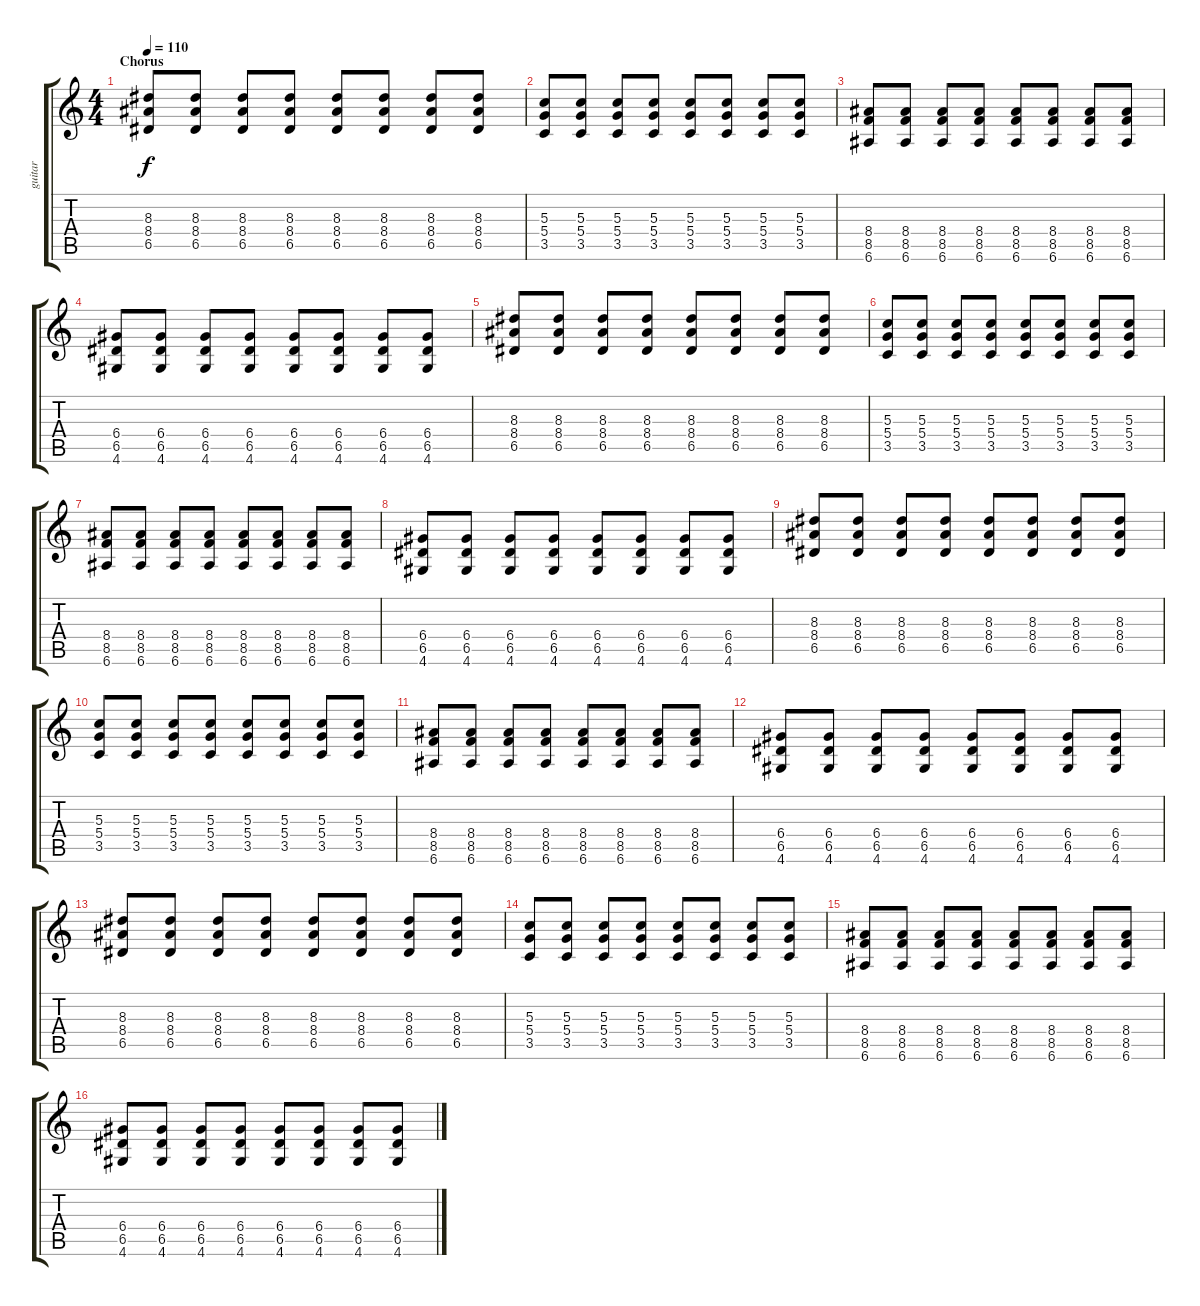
\track ("guitar" "guitar") {instrument electricguitarclean}
\staff {score tabs}
\tuning (E4 B3 G3 D3 A2 E2) {hide}
\ts (4 4)
\section ("" "Chorus")
\tempo 110
\clef g2
\ks c
(8.3 8.4 6.5).8{dy f instrument distortionguitar} (8.3 8.4 6.5).8{instrument distortionguitar} (8.3 8.4 6.5).8{instrument distortionguitar} (8.3 8.4 6.5).8{instrument distortionguitar} (8.3 8.4 6.5).8{instrument distortionguitar} (8.3 8.4 6.5).8{instrument distortionguitar} (8.3 8.4 6.5).8{instrument distortionguitar} (8.3 8.4 6.5).8{instrument distortionguitar} |
(5.3 5.4 3.5).8{instrument distortionguitar} (5.3 5.4 3.5).8{instrument distortionguitar} (5.3 5.4 3.5).8{instrument distortionguitar} (5.3 5.4 3.5).8{instrument distortionguitar} (5.3 5.4 3.5).8{instrument distortionguitar} (5.3 5.4 3.5).8{instrument distortionguitar} (5.3 5.4 3.5).8{instrument distortionguitar} (5.3 5.4 3.5).8{instrument distortionguitar} |
(8.4 8.5 6.6).8{instrument distortionguitar} (8.4 8.5 6.6).8{instrument distortionguitar} (8.4 8.5 6.6).8{instrument distortionguitar} (8.4 8.5 6.6).8{instrument distortionguitar} (8.4 8.5 6.6).8{instrument distortionguitar} (8.4 8.5 6.6).8{instrument distortionguitar} (8.4 8.5 6.6).8{instrument distortionguitar} (8.4 8.5 6.6).8{instrument distortionguitar} |
(6.4 6.5 4.6).8{instrument distortionguitar} (6.4 6.5 4.6).8{instrument distortionguitar} (6.4 6.5 4.6).8{instrument distortionguitar} (6.4 6.5 4.6).8{instrument distortionguitar} (6.4 6.5 4.6).8{instrument distortionguitar} (6.4 6.5 4.6).8{instrument distortionguitar} (6.4 6.5 4.6).8{instrument distortionguitar} (6.4 6.5 4.6).8{instrument distortionguitar} |
(8.3 8.4 6.5).8{instrument distortionguitar} (8.3 8.4 6.5).8{instrument distortionguitar} (8.3 8.4 6.5).8{instrument distortionguitar} (8.3 8.4 6.5).8{instrument distortionguitar} (8.3 8.4 6.5).8{instrument distortionguitar} (8.3 8.4 6.5).8{instrument distortionguitar} (8.3 8.4 6.5).8{instrument distortionguitar} (8.3 8.4 6.5).8{instrument distortionguitar} |
(5.3 5.4 3.5).8{instrument distortionguitar} (5.3 5.4 3.5).8{instrument distortionguitar} (5.3 5.4 3.5).8{instrument distortionguitar} (5.3 5.4 3.5).8{instrument distortionguitar} (5.3 5.4 3.5).8{instrument distortionguitar} (5.3 5.4 3.5).8{instrument distortionguitar} (5.3 5.4 3.5).8{instrument distortionguitar} (5.3 5.4 3.5).8{instrument distortionguitar} |
(8.4 8.5 6.6).8{instrument distortionguitar} (8.4 8.5 6.6).8{instrument distortionguitar} (8.4 8.5 6.6).8{instrument distortionguitar} (8.4 8.5 6.6).8{instrument distortionguitar} (8.4 8.5 6.6).8{instrument distortionguitar} (8.4 8.5 6.6).8{instrument distortionguitar} (8.4 8.5 6.6).8{instrument distortionguitar} (8.4 8.5 6.6).8{instrument distortionguitar} |
(6.4 6.5 4.6).8{instrument distortionguitar} (6.4 6.5 4.6).8{instrument distortionguitar} (6.4 6.5 4.6).8{instrument distortionguitar} (6.4 6.5 4.6).8{instrument distortionguitar} (6.4 6.5 4.6).8{instrument distortionguitar} (6.4 6.5 4.6).8{instrument distortionguitar} (6.4 6.5 4.6).8{instrument distortionguitar} (6.4 6.5 4.6).8{instrument distortionguitar} |
(8.3 8.4 6.5).8{instrument distortionguitar} (8.3 8.4 6.5).8{instrument distortionguitar} (8.3 8.4 6.5).8{instrument distortionguitar} (8.3 8.4 6.5).8{instrument distortionguitar} (8.3 8.4 6.5).8{instrument distortionguitar} (8.3 8.4 6.5).8{instrument distortionguitar} (8.3 8.4 6.5).8{instrument distortionguitar} (8.3 8.4 6.5).8{instrument distortionguitar} |
(5.3 5.4 3.5).8{instrument distortionguitar} (5.3 5.4 3.5).8{instrument distortionguitar} (5.3 5.4 3.5).8{instrument distortionguitar} (5.3 5.4 3.5).8{instrument distortionguitar} (5.3 5.4 3.5).8{instrument distortionguitar} (5.3 5.4 3.5).8{instrument distortionguitar} (5.3 5.4 3.5).8{instrument distortionguitar} (5.3 5.4 3.5).8{instrument distortionguitar} |
(8.4 8.5 6.6).8{instrument distortionguitar} (8.4 8.5 6.6).8{instrument distortionguitar} (8.4 8.5 6.6).8{instrument distortionguitar} (8.4 8.5 6.6).8{instrument distortionguitar} (8.4 8.5 6.6).8{instrument distortionguitar} (8.4 8.5 6.6).8{instrument distortionguitar} (8.4 8.5 6.6).8{instrument distortionguitar} (8.4 8.5 6.6).8{instrument distortionguitar} |
(6.4 6.5 4.6).8{instrument distortionguitar} (6.4 6.5 4.6).8{instrument distortionguitar} (6.4 6.5 4.6).8{instrument distortionguitar} (6.4 6.5 4.6).8{instrument distortionguitar} (6.4 6.5 4.6).8{instrument distortionguitar} (6.4 6.5 4.6).8{instrument distortionguitar} (6.4 6.5 4.6).8{instrument distortionguitar} (6.4 6.5 4.6).8{instrument distortionguitar} |
(8.3 8.4 6.5).8{instrument distortionguitar} (8.3 8.4 6.5).8{instrument distortionguitar} (8.3 8.4 6.5).8{instrument distortionguitar} (8.3 8.4 6.5).8{instrument distortionguitar} (8.3 8.4 6.5).8{instrument distortionguitar} (8.3 8.4 6.5).8{instrument distortionguitar} (8.3 8.4 6.5).8{instrument distortionguitar} (8.3 8.4 6.5).8{instrument distortionguitar} |
(5.3 5.4 3.5).8{instrument distortionguitar} (5.3 5.4 3.5).8{instrument distortionguitar} (5.3 5.4 3.5).8{instrument distortionguitar} (5.3 5.4 3.5).8{instrument distortionguitar} (5.3 5.4 3.5).8{instrument distortionguitar} (5.3 5.4 3.5).8{instrument distortionguitar} (5.3 5.4 3.5).8{instrument distortionguitar} (5.3 5.4 3.5).8{instrument distortionguitar} |
(8.4 8.5 6.6).8{instrument distortionguitar} (8.4 8.5 6.6).8{instrument distortionguitar} (8.4 8.5 6.6).8{instrument distortionguitar} (8.4 8.5 6.6).8{instrument distortionguitar} (8.4 8.5 6.6).8{instrument distortionguitar} (8.4 8.5 6.6).8{instrument distortionguitar} (8.4 8.5 6.6).8{instrument distortionguitar} (8.4 8.5 6.6).8{instrument distortionguitar} |
(6.4 6.5 4.6).8{instrument distortionguitar} (6.4 6.5 4.6).8{instrument distortionguitar} (6.4 6.5 4.6).8{instrument distortionguitar} (6.4 6.5 4.6).8{instrument distortionguitar} (6.4 6.5 4.6).8{instrument distortionguitar} (6.4 6.5 4.6).8{instrument distortionguitar} (6.4 6.5 4.6).8{instrument distortionguitar} (6.4 6.5 4.6).8{instrument distortionguitar}
